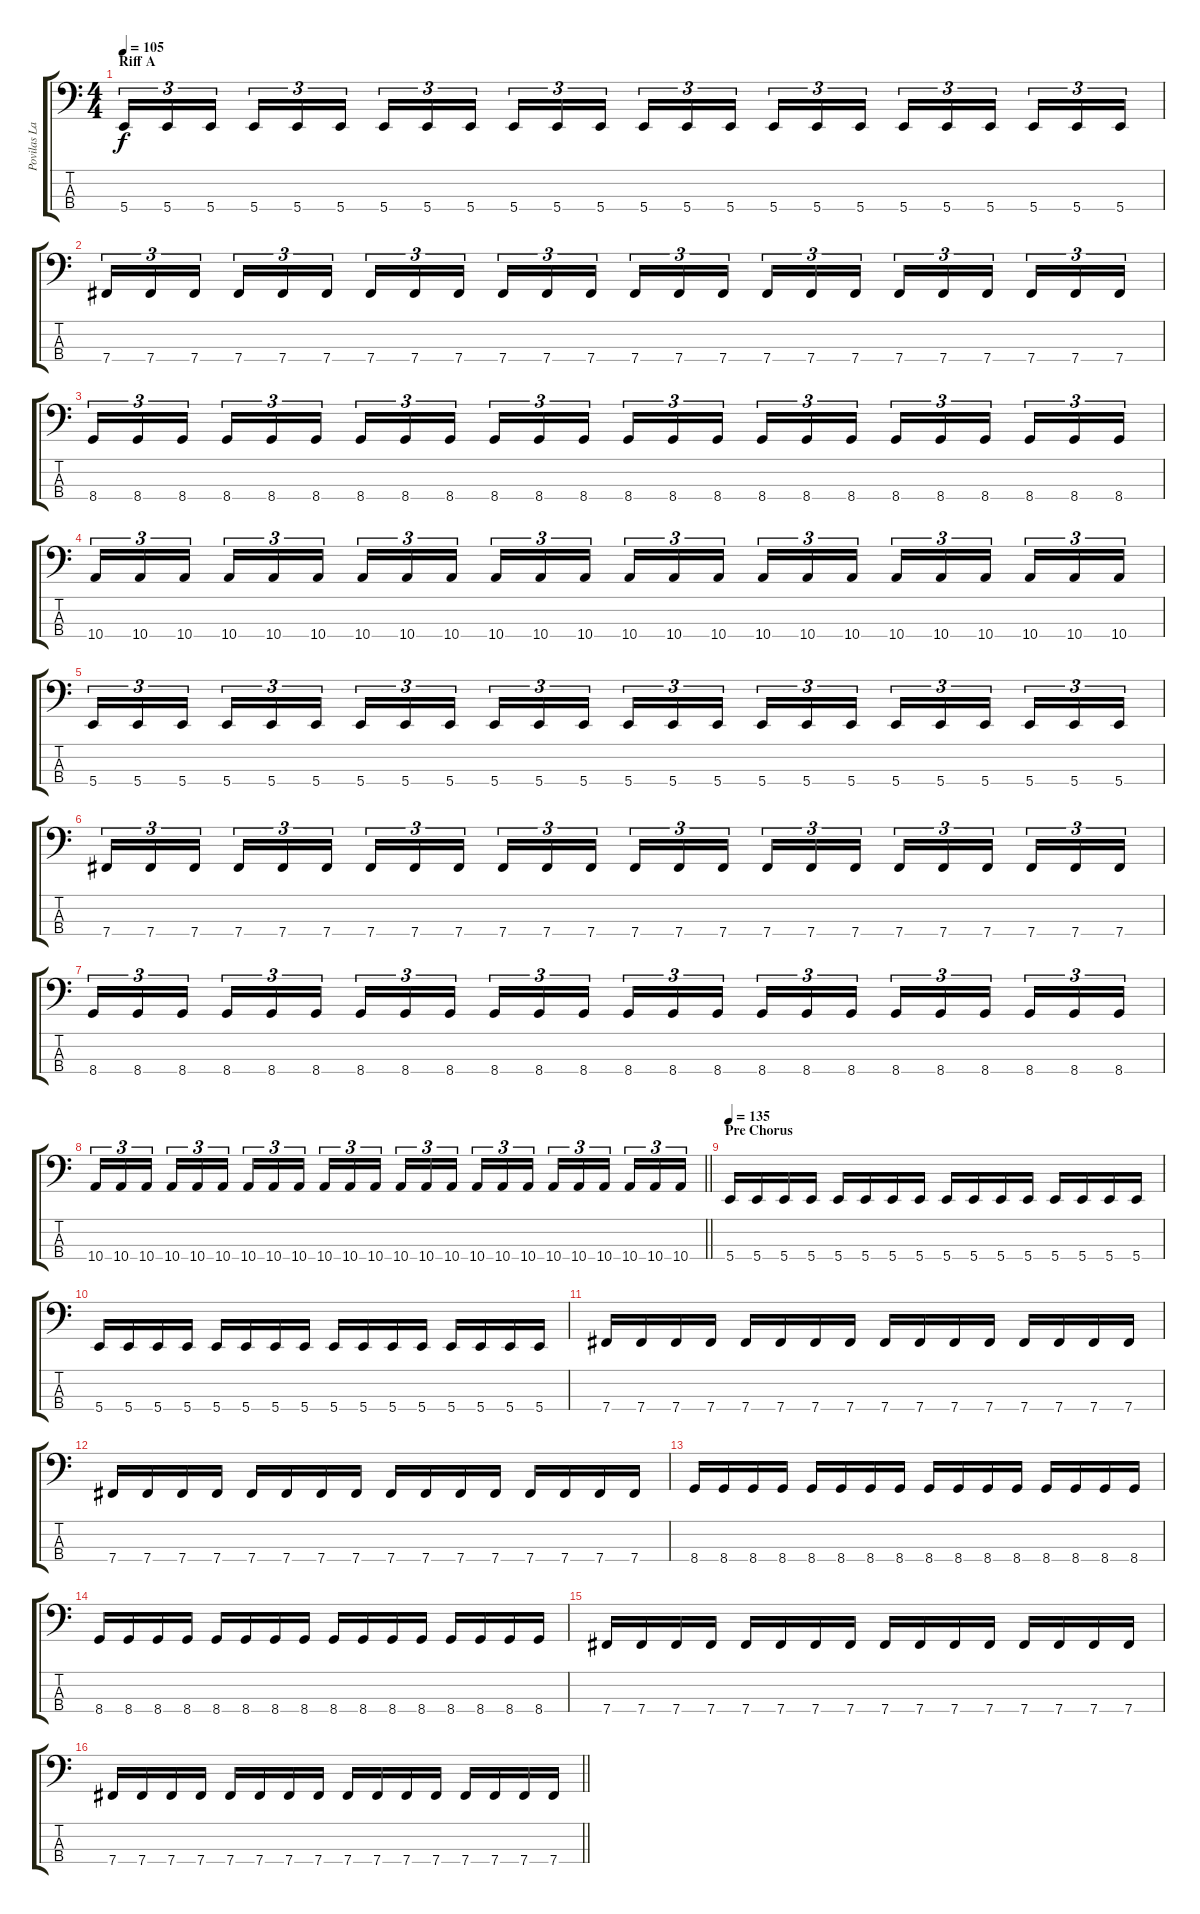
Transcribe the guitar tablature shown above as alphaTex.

\track ("Povilas Laurinaitis " "Povilas La") {instrument electricbassfinger}
\staff {score tabs}
\tuning (E2 B1 Gb1 B0) {hide}
\ts (4 4)
\section ("" "Riff A")
\tempo 105
\clef f4
\ks c
5.4.16{tu (3 2) dy f} 5.4.16{tu (3 2)} 5.4.16{tu (3 2) beam splitsecondary} 5.4.16{tu (3 2)} 5.4.16{tu (3 2)} 5.4.16{tu (3 2)} 5.4.16{tu (3 2)} 5.4.16{tu (3 2)} 5.4.16{tu (3 2) beam splitsecondary} 5.4.16{tu (3 2)} 5.4.16{tu (3 2)} 5.4.16{tu (3 2)} 5.4.16{tu (3 2)} 5.4.16{tu (3 2)} 5.4.16{tu (3 2) beam splitsecondary} 5.4.16{tu (3 2)} 5.4.16{tu (3 2)} 5.4.16{tu (3 2)} 5.4.16{tu (3 2)} 5.4.16{tu (3 2)} 5.4.16{tu (3 2) beam splitsecondary} 5.4.16{tu (3 2)} 5.4.16{tu (3 2)} 5.4.16{tu (3 2)} |
7.4.16{tu (3 2)} 7.4.16{tu (3 2)} 7.4.16{tu (3 2) beam splitsecondary} 7.4.16{tu (3 2)} 7.4.16{tu (3 2)} 7.4.16{tu (3 2)} 7.4.16{tu (3 2)} 7.4.16{tu (3 2)} 7.4.16{tu (3 2) beam splitsecondary} 7.4.16{tu (3 2)} 7.4.16{tu (3 2)} 7.4.16{tu (3 2)} 7.4.16{tu (3 2)} 7.4.16{tu (3 2)} 7.4.16{tu (3 2) beam splitsecondary} 7.4.16{tu (3 2)} 7.4.16{tu (3 2)} 7.4.16{tu (3 2)} 7.4.16{tu (3 2)} 7.4.16{tu (3 2)} 7.4.16{tu (3 2) beam splitsecondary} 7.4.16{tu (3 2)} 7.4.16{tu (3 2)} 7.4.16{tu (3 2)} |
8.4.16{tu (3 2)} 8.4.16{tu (3 2)} 8.4.16{tu (3 2) beam splitsecondary} 8.4.16{tu (3 2)} 8.4.16{tu (3 2)} 8.4.16{tu (3 2)} 8.4.16{tu (3 2)} 8.4.16{tu (3 2)} 8.4.16{tu (3 2) beam splitsecondary} 8.4.16{tu (3 2)} 8.4.16{tu (3 2)} 8.4.16{tu (3 2)} 8.4.16{tu (3 2)} 8.4.16{tu (3 2)} 8.4.16{tu (3 2) beam splitsecondary} 8.4.16{tu (3 2)} 8.4.16{tu (3 2)} 8.4.16{tu (3 2)} 8.4.16{tu (3 2)} 8.4.16{tu (3 2)} 8.4.16{tu (3 2) beam splitsecondary} 8.4.16{tu (3 2)} 8.4.16{tu (3 2)} 8.4.16{tu (3 2)} |
10.4.16{tu (3 2)} 10.4.16{tu (3 2)} 10.4.16{tu (3 2) beam splitsecondary} 10.4.16{tu (3 2)} 10.4.16{tu (3 2)} 10.4.16{tu (3 2)} 10.4.16{tu (3 2)} 10.4.16{tu (3 2)} 10.4.16{tu (3 2) beam splitsecondary} 10.4.16{tu (3 2)} 10.4.16{tu (3 2)} 10.4.16{tu (3 2)} 10.4.16{tu (3 2)} 10.4.16{tu (3 2)} 10.4.16{tu (3 2) beam splitsecondary} 10.4.16{tu (3 2)} 10.4.16{tu (3 2)} 10.4.16{tu (3 2)} 10.4.16{tu (3 2)} 10.4.16{tu (3 2)} 10.4.16{tu (3 2) beam splitsecondary} 10.4.16{tu (3 2)} 10.4.16{tu (3 2)} 10.4.16{tu (3 2)} |
5.4.16{tu (3 2)} 5.4.16{tu (3 2)} 5.4.16{tu (3 2) beam splitsecondary} 5.4.16{tu (3 2)} 5.4.16{tu (3 2)} 5.4.16{tu (3 2)} 5.4.16{tu (3 2)} 5.4.16{tu (3 2)} 5.4.16{tu (3 2) beam splitsecondary} 5.4.16{tu (3 2)} 5.4.16{tu (3 2)} 5.4.16{tu (3 2)} 5.4.16{tu (3 2)} 5.4.16{tu (3 2)} 5.4.16{tu (3 2) beam splitsecondary} 5.4.16{tu (3 2)} 5.4.16{tu (3 2)} 5.4.16{tu (3 2)} 5.4.16{tu (3 2)} 5.4.16{tu (3 2)} 5.4.16{tu (3 2) beam splitsecondary} 5.4.16{tu (3 2)} 5.4.16{tu (3 2)} 5.4.16{tu (3 2)} |
7.4.16{tu (3 2)} 7.4.16{tu (3 2)} 7.4.16{tu (3 2) beam splitsecondary} 7.4.16{tu (3 2)} 7.4.16{tu (3 2)} 7.4.16{tu (3 2)} 7.4.16{tu (3 2)} 7.4.16{tu (3 2)} 7.4.16{tu (3 2) beam splitsecondary} 7.4.16{tu (3 2)} 7.4.16{tu (3 2)} 7.4.16{tu (3 2)} 7.4.16{tu (3 2)} 7.4.16{tu (3 2)} 7.4.16{tu (3 2) beam splitsecondary} 7.4.16{tu (3 2)} 7.4.16{tu (3 2)} 7.4.16{tu (3 2)} 7.4.16{tu (3 2)} 7.4.16{tu (3 2)} 7.4.16{tu (3 2) beam splitsecondary} 7.4.16{tu (3 2)} 7.4.16{tu (3 2)} 7.4.16{tu (3 2)} |
8.4.16{tu (3 2)} 8.4.16{tu (3 2)} 8.4.16{tu (3 2) beam splitsecondary} 8.4.16{tu (3 2)} 8.4.16{tu (3 2)} 8.4.16{tu (3 2)} 8.4.16{tu (3 2)} 8.4.16{tu (3 2)} 8.4.16{tu (3 2) beam splitsecondary} 8.4.16{tu (3 2)} 8.4.16{tu (3 2)} 8.4.16{tu (3 2)} 8.4.16{tu (3 2)} 8.4.16{tu (3 2)} 8.4.16{tu (3 2) beam splitsecondary} 8.4.16{tu (3 2)} 8.4.16{tu (3 2)} 8.4.16{tu (3 2)} 8.4.16{tu (3 2)} 8.4.16{tu (3 2)} 8.4.16{tu (3 2) beam splitsecondary} 8.4.16{tu (3 2)} 8.4.16{tu (3 2)} 8.4.16{tu (3 2)} |
\barLineRight lightlight
10.4.16{tu (3 2)} 10.4.16{tu (3 2)} 10.4.16{tu (3 2) beam splitsecondary} 10.4.16{tu (3 2)} 10.4.16{tu (3 2)} 10.4.16{tu (3 2)} 10.4.16{tu (3 2)} 10.4.16{tu (3 2)} 10.4.16{tu (3 2) beam splitsecondary} 10.4.16{tu (3 2)} 10.4.16{tu (3 2)} 10.4.16{tu (3 2)} 10.4.16{tu (3 2)} 10.4.16{tu (3 2)} 10.4.16{tu (3 2) beam splitsecondary} 10.4.16{tu (3 2)} 10.4.16{tu (3 2)} 10.4.16{tu (3 2)} 10.4.16{tu (3 2)} 10.4.16{tu (3 2)} 10.4.16{tu (3 2) beam splitsecondary} 10.4.16{tu (3 2)} 10.4.16{tu (3 2)} 10.4.16{tu (3 2)} |
\section ("" "Pre Chorus")
\tempo 135
5.4.16 5.4.16 5.4.16 5.4.16 5.4.16 5.4.16 5.4.16 5.4.16 5.4.16 5.4.16 5.4.16 5.4.16 5.4.16 5.4.16 5.4.16 5.4.16 |
5.4.16 5.4.16 5.4.16 5.4.16 5.4.16 5.4.16 5.4.16 5.4.16 5.4.16 5.4.16 5.4.16 5.4.16 5.4.16 5.4.16 5.4.16 5.4.16 |
7.4.16 7.4.16 7.4.16 7.4.16 7.4.16 7.4.16 7.4.16 7.4.16 7.4.16 7.4.16 7.4.16 7.4.16 7.4.16 7.4.16 7.4.16 7.4.16 |
7.4.16 7.4.16 7.4.16 7.4.16 7.4.16 7.4.16 7.4.16 7.4.16 7.4.16 7.4.16 7.4.16 7.4.16 7.4.16 7.4.16 7.4.16 7.4.16 |
8.4.16 8.4.16 8.4.16 8.4.16 8.4.16 8.4.16 8.4.16 8.4.16 8.4.16 8.4.16 8.4.16 8.4.16 8.4.16 8.4.16 8.4.16 8.4.16 |
8.4.16 8.4.16 8.4.16 8.4.16 8.4.16 8.4.16 8.4.16 8.4.16 8.4.16 8.4.16 8.4.16 8.4.16 8.4.16 8.4.16 8.4.16 8.4.16 |
7.4.16 7.4.16 7.4.16 7.4.16 7.4.16 7.4.16 7.4.16 7.4.16 7.4.16 7.4.16 7.4.16 7.4.16 7.4.16 7.4.16 7.4.16 7.4.16 |
\barLineRight lightlight
7.4.16 7.4.16 7.4.16 7.4.16 7.4.16 7.4.16 7.4.16 7.4.16 7.4.16 7.4.16 7.4.16 7.4.16 7.4.16 7.4.16 7.4.16 7.4.16
